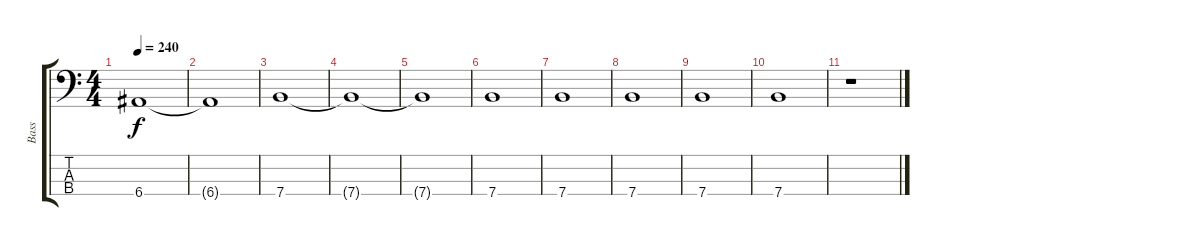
\track ("Bass" "Bass") {instrument fretlessbass}
\staff {score tabs}
\tuning (G2 D2 A1 E1) {hide}
\ts (4 4)
\tempo 240
\clef f4
\ks c
6.4.1{dy f} |
6.4{t}.1 |
7.4.1 |
7.4{t}.1 |
7.4{t}.1 |
7.4.1 |
7.4.1 |
7.4.1 |
7.4.1 |
7.4.1 |
r.1
